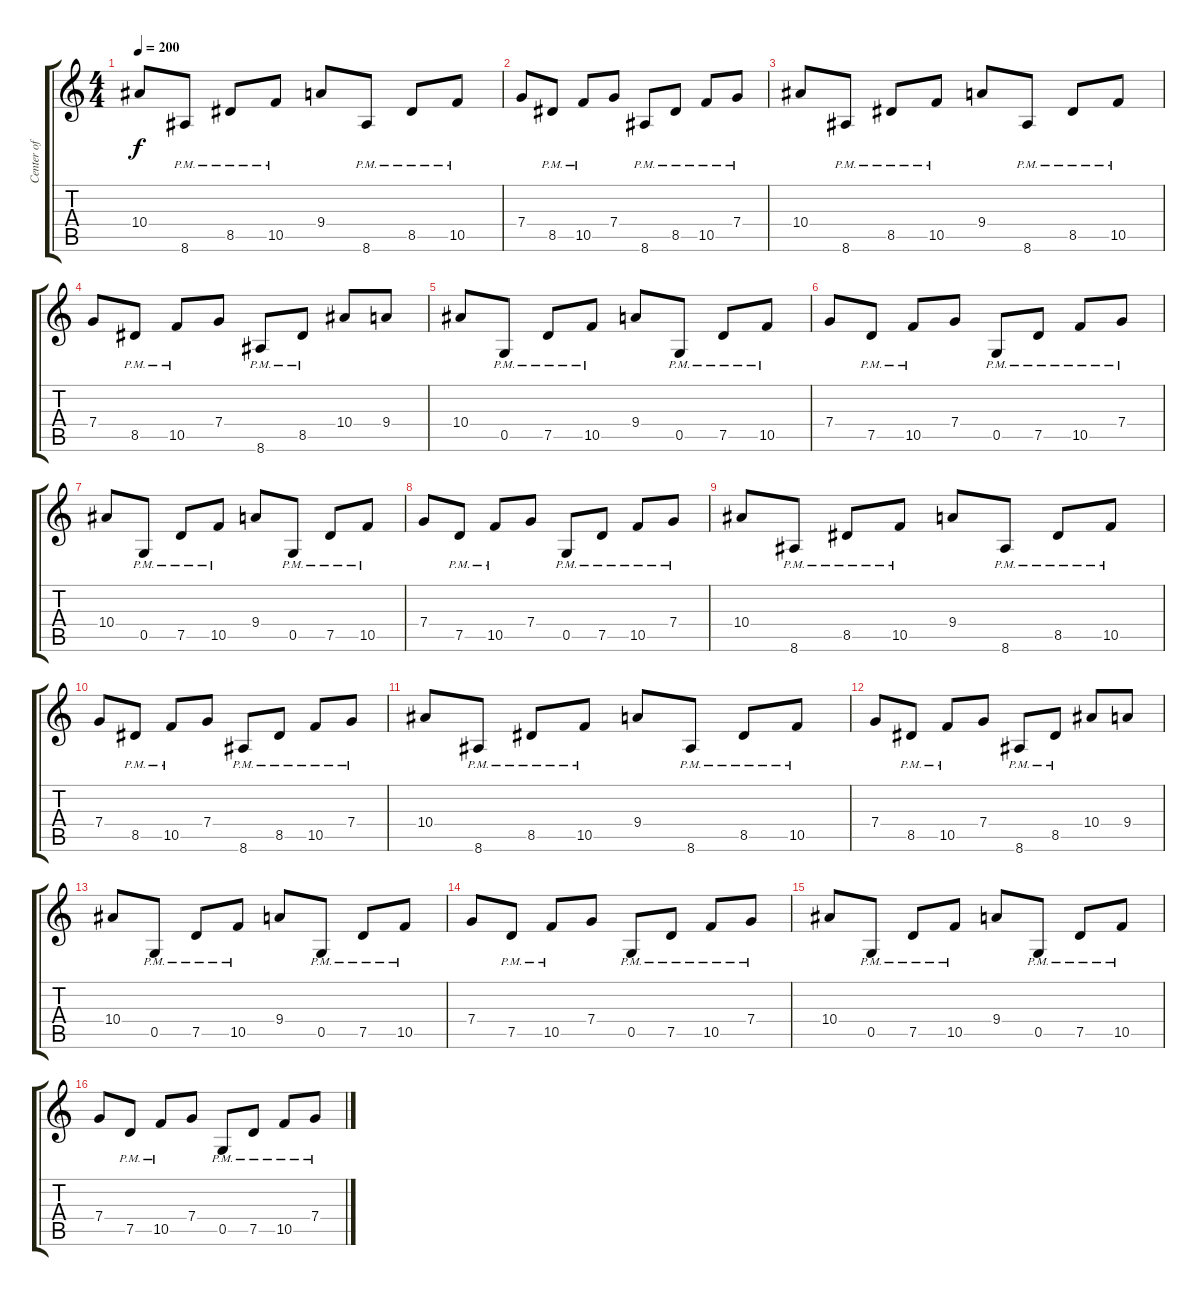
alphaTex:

\track ("Center of 3" "Center of ") {mute instrument distortionguitar}
\staff {score tabs}
\tuning (D4 A3 F3 C3 G2 D2) {hide}
\ts (4 4)
\tempo 200
\clef g2
\ks c
10.4.8{dy f} 8.6{pm}.8 8.5{pm}.8 10.5{pm}.8 9.4.8 8.6{pm}.8 8.5{pm}.8 10.5{pm}.8 |
7.4.8 8.5{pm}.8 10.5{pm}.8 7.4.8 8.6{pm}.8 8.5{pm}.8 10.5{pm}.8 7.4{pm}.8 |
10.4.8 8.6{pm}.8 8.5{pm}.8 10.5{pm}.8 9.4.8 8.6{pm}.8 8.5{pm}.8 10.5{pm}.8 |
7.4.8 8.5{pm}.8 10.5{pm}.8 7.4.8 8.6{pm}.8 8.5{pm}.8 10.4.8 9.4.8 |
10.4.8 0.5{pm}.8 7.5{pm}.8 10.5{pm}.8 9.4.8 0.5{pm}.8 7.5{pm}.8 10.5{pm}.8 |
7.4.8 7.5{pm}.8 10.5{pm}.8 7.4.8 0.5{pm}.8 7.5{pm}.8 10.5{pm}.8 7.4{pm}.8 |
10.4.8 0.5{pm}.8 7.5{pm}.8 10.5{pm}.8 9.4.8 0.5{pm}.8 7.5{pm}.8 10.5{pm}.8 |
7.4.8 7.5{pm}.8 10.5{pm}.8 7.4.8 0.5{pm}.8 7.5{pm}.8 10.5{pm}.8 7.4{pm}.8 |
10.4.8 8.6{pm}.8 8.5{pm}.8 10.5{pm}.8 9.4.8 8.6{pm}.8 8.5{pm}.8 10.5{pm}.8 |
7.4.8 8.5{pm}.8 10.5{pm}.8 7.4.8 8.6{pm}.8 8.5{pm}.8 10.5{pm}.8 7.4{pm}.8 |
10.4.8 8.6{pm}.8 8.5{pm}.8 10.5{pm}.8 9.4.8 8.6{pm}.8 8.5{pm}.8 10.5{pm}.8 |
7.4.8 8.5{pm}.8 10.5{pm}.8 7.4.8 8.6{pm}.8 8.5{pm}.8 10.4.8 9.4.8 |
10.4.8 0.5{pm}.8 7.5{pm}.8 10.5{pm}.8 9.4.8 0.5{pm}.8 7.5{pm}.8 10.5{pm}.8 |
7.4.8 7.5{pm}.8 10.5{pm}.8 7.4.8 0.5{pm}.8 7.5{pm}.8 10.5{pm}.8 7.4{pm}.8 |
10.4.8 0.5{pm}.8 7.5{pm}.8 10.5{pm}.8 9.4.8 0.5{pm}.8 7.5{pm}.8 10.5{pm}.8 |
7.4.8 7.5{pm}.8 10.5{pm}.8 7.4.8 0.5{pm}.8 7.5{pm}.8 10.5{pm}.8 7.4{pm}.8
